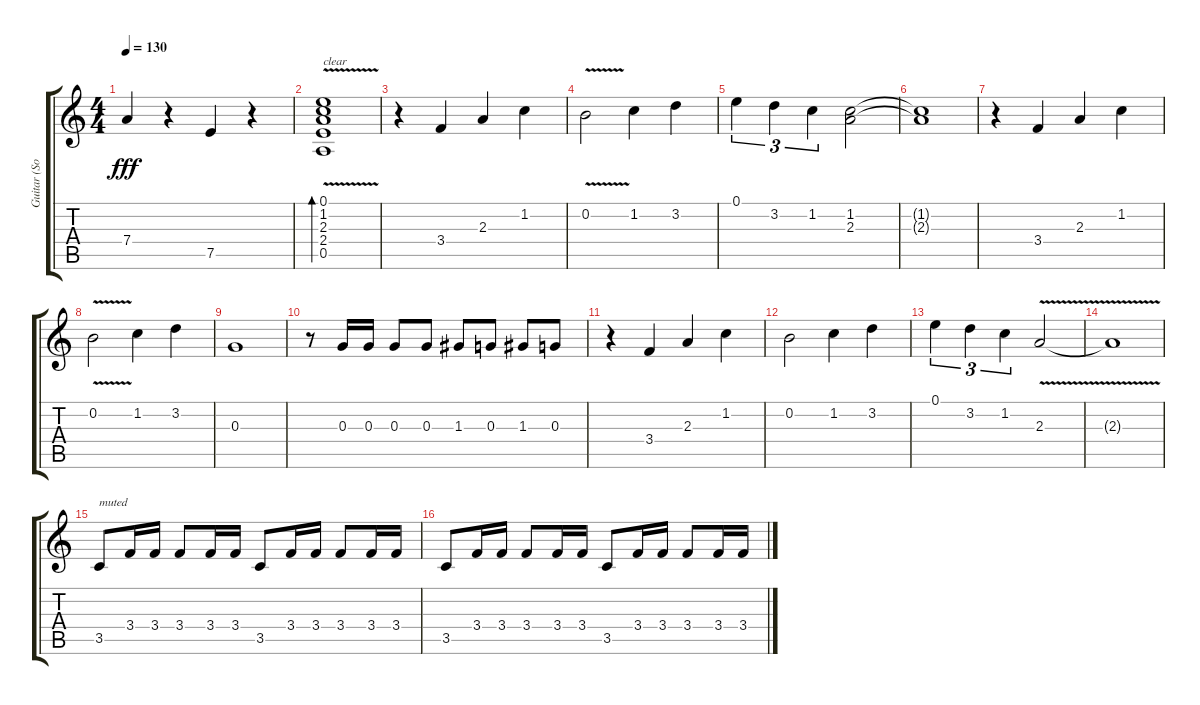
\track ("Guitar (Solo)" "Guitar (So") {instrument electricguitarclean}
\staff {score tabs}
\tuning (E4 B3 G3 D3 A2 E2) {hide}
\ts (4 4)
\tempo 130
\clef g2
\ks c
7.4.4{dy fff} r.4 7.5.4 r.4 |
(0.1 1.2 2.3 2.4 0.5{v}).1{bd 60 txt "clear" instrument electricguitarclean} |
r.4 3.4.4 2.3.4 1.2.4 |
0.2{v}.2 1.2.4 3.2.4 |
0.1.4{tu (3 2)} 3.2.4{tu (3 2)} 1.2.4{tu (3 2)} (1.2 2.3).2 |
(1.2{t} 2.3{t}).1 |
r.4 3.4.4 2.3.4 1.2.4 |
0.2{v}.2 1.2.4 3.2.4 |
0.3.1 |
r.8 0.3.16 0.3.16 0.3.8 0.3.8 1.3.8 0.3.8 1.3.8 0.3.8 |
r.4 3.4.4 2.3.4 1.2.4 |
0.2.2 1.2.4 3.2.4 |
0.1.4{tu (3 2)} 3.2.4{tu (3 2)} 1.2.4{tu (3 2)} 2.3{v}.2 |
2.3{t}.1 |
3.5.8{txt "muted" instrument electricguitarmuted} 3.4.16 3.4.16 3.4.8 3.4.16 3.4.16 3.5.8 3.4.16 3.4.16 3.4.8 3.4.16 3.4.16 |
3.5.8 3.4.16 3.4.16 3.4.8 3.4.16 3.4.16 3.5.8 3.4.16 3.4.16 3.4.8 3.4.16 3.4.16
